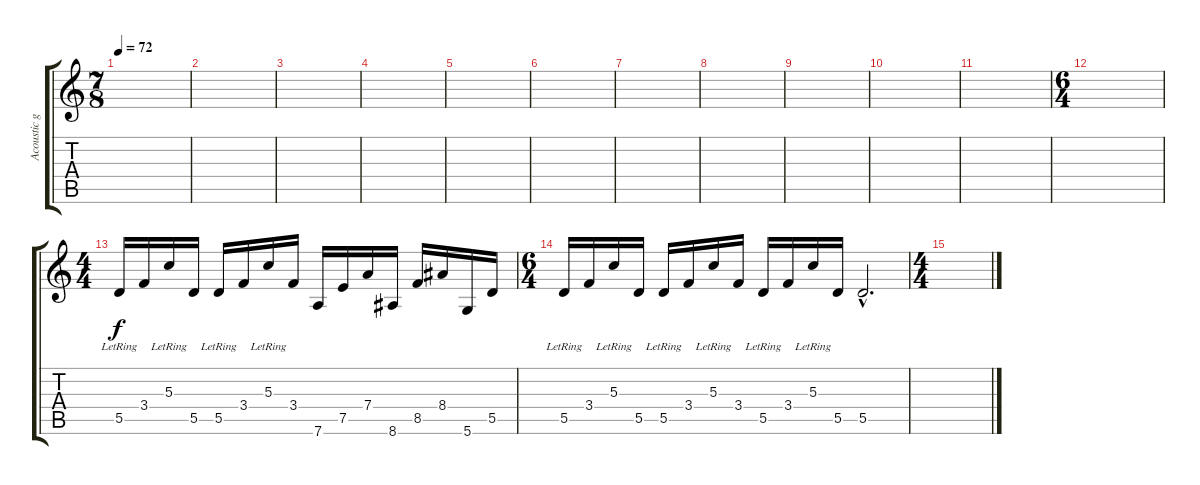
\track ("Acoustic guitar" "Acoustic g") {instrument acousticguitarsteel}
\staff {score tabs}
\tuning (E4 B3 G3 D3 A2 D2) {hide}
\ts (7 8)
\tempo 72
\clef g2
\ks c
|
|
|
|
|
|
|
|
|
|
|
\ts (6 4)
|
\ts (4 4)
5.5{lr}.16 3.4.16 5.3{lr}.16 5.5.16 5.5{lr}.16 3.4.16 5.3{lr}.16 3.4.16 7.6.16 7.5.16 7.4.16 8.6.16 8.5.16 8.4.16 5.6.16 5.5.16 |
\ts (6 4)
5.5{lr}.16 3.4.16 5.3{lr}.16 5.5.16 5.5{lr}.16 3.4.16 5.3{lr}.16 3.4.16 5.5{lr}.16 3.4.16 5.3{lr}.16 5.5.16 5.5{hac}.2{d} |
\ts (4 4)
